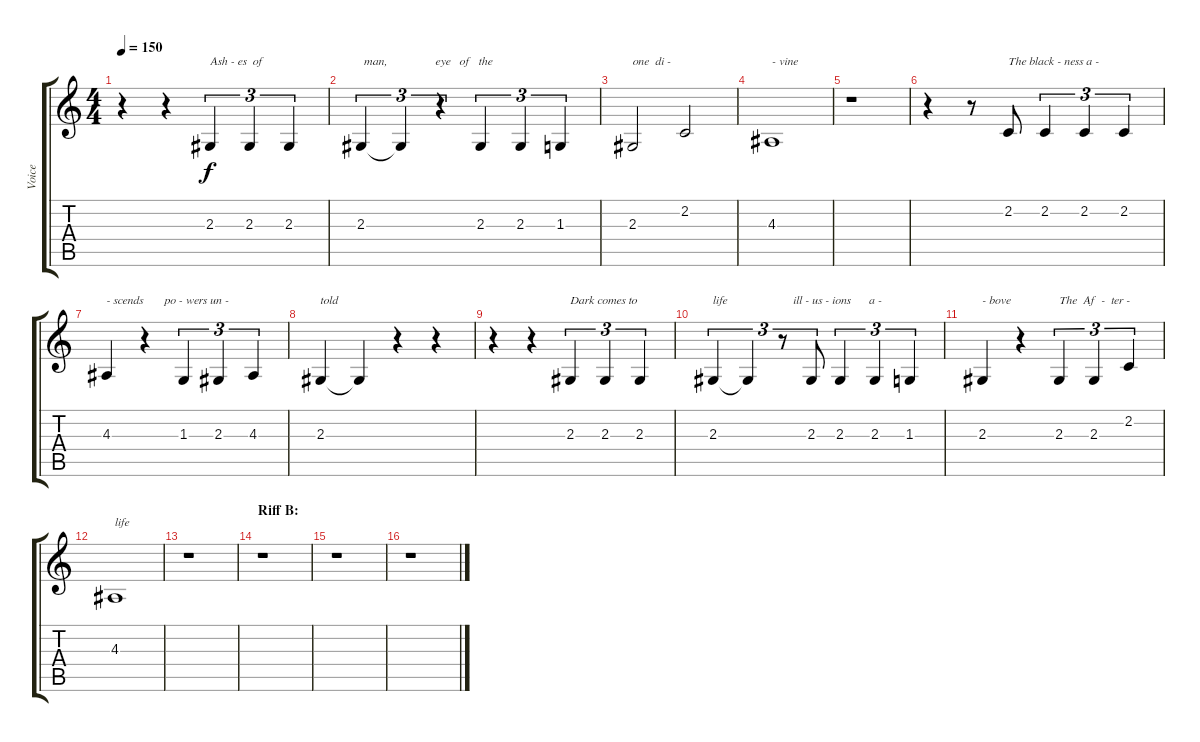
\track ("Voice" "Voice") {instrument violin}
\staff {score tabs}
\tuning (Eb4 Bb3 Gb3 Db3 Ab2 Eb2) {hide}
\ts (4 4)
\tempo 150
\clef g2
\ks c
r.4{dy f} r.4 2.3.4{tu (3 2) txt "Ash - es  of"} 2.3.4{tu (3 2)} 2.3.4{tu (3 2)} |
2.3.4{tu (3 2) txt " man,                eye   of   the"} 2.3{t}.4{tu (3 2)} r.4{tu (3 2)} 2.3.4{tu (3 2)} 2.3.4{tu (3 2)} 1.3.4{tu (3 2)} |
2.3.2{txt "one  di -"} 2.2.2 |
4.3.1{txt "- vine"} |
r.1 |
r.4 r.8 2.2.8{txt "The black - ness a -"} 2.2.4{tu (3 2)} 2.2.4{tu (3 2)} 2.2.4{tu (3 2)} |
4.3.4{txt "- scends       po - wers un -"} r.4 1.3.4{tu (3 2)} 2.3.4{tu (3 2)} 4.3.4{tu (3 2)} |
2.3.4{txt "told"} 2.3{t}.4 r.4 r.4 |
r.4 r.4 2.3.4{tu (3 2) txt "Dark comes to"} 2.3.4{tu (3 2)} 2.3.4{tu (3 2)} |
2.3.4{tu (3 2) txt "life                      ill - us - ions      a -"} 2.3{t}.4{tu (3 2)} r.8{tu (3 2)} 2.3.8{tu (3 2)} 2.3.4{tu (3 2)} 2.3.4{tu (3 2)} 1.3.4{tu (3 2)} |
2.3.4{txt "- bove"} r.4 2.3.4{tu (3 2) txt "The  Af  -  ter -"} 2.3.4{tu (3 2)} 2.2.4{tu (3 2)} |
4.3.1{txt "life"} |
r.1 |
\section ("" "Riff B:")
r.1 |
r.1 |
r.1
